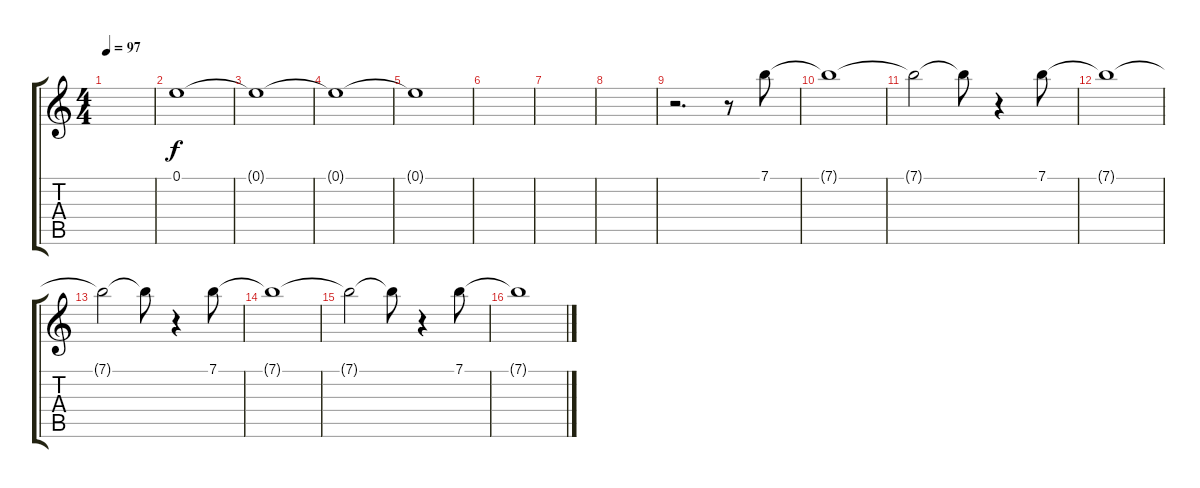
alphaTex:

\track "" {instrument distortionguitar}
\staff {score tabs}
\tuning (E4 B3 G3 D3 A2 E2) {hide}
\ts (4 4)
\tempo 97
\clef g2
\ks c
|
\section ("" "")
0.1.1{volume 2} |
0.1{t}.1 |
0.1{t}.1 |
0.1{t}.1 |
\section ("" "")
|
|
|
r.2{d volume 10} r.8{volume 9} 7.1.8{volume 4} |
\section ("" "")
7.1{t}.1 |
7.1{t}.2 7.1{t}.8 r.4{volume 9} 7.1.8{volume 4} |
7.1{t}.1 |
7.1{t}.2 7.1{t}.8 r.4{volume 9} 7.1.8{volume 4} |
\section ("" "")
7.1{t}.1 |
7.1{t}.2 7.1{t}.8 r.4{volume 9} 7.1.8{volume 4} |
7.1{t}.1
